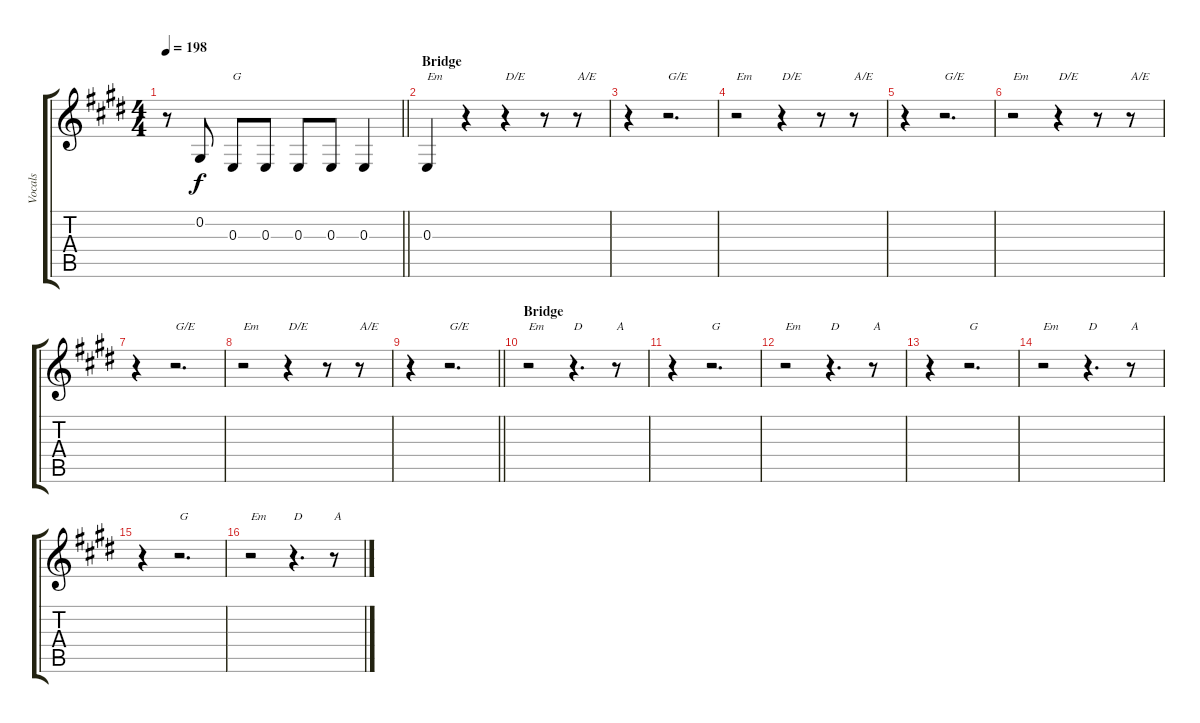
\track ("Vocals" "Vocals") {instrument sopranosax}
\staff {score tabs}
\tuning (Db4 Ab3 E3 B2 Gb2 Db2) {hide}
\ts (4 4)
\tempo 198
\clef g2
\barLineRight lightlight
\ks c#minor
r.8{dy f} 0.2.8 0.3.8{txt "G"} 0.3.8 0.3.8 0.3.8 0.3.4 |
\section ("" "Bridge")
0.3.4{txt "Em"} r.4 r.4{txt "D/E"} r.8 r.8{txt "A/E"} |
r.4 r.2{d txt "G/E"} |
r.2{txt "Em"} r.4{txt "D/E"} r.8 r.8{txt "A/E"} |
r.4 r.2{d txt "G/E"} |
r.2{txt "Em"} r.4{txt "D/E"} r.8 r.8{txt "A/E"} |
r.4 r.2{d txt "G/E"} |
r.2{txt "Em"} r.4{txt "D/E"} r.8 r.8{txt "A/E"} |
\barLineRight lightlight
r.4 r.2{d txt "G/E"} |
\section ("" "Bridge")
r.2{txt "Em"} r.4{d txt "D"} r.8{txt "A"} |
r.4 r.2{d txt "G"} |
r.2{txt "Em"} r.4{d txt "D"} r.8{txt "A"} |
r.4 r.2{d txt "G"} |
r.2{txt "Em"} r.4{d txt "D"} r.8{txt "A"} |
r.4 r.2{d txt "G"} |
r.2{txt "Em"} r.4{d txt "D"} r.8{txt "A"}
